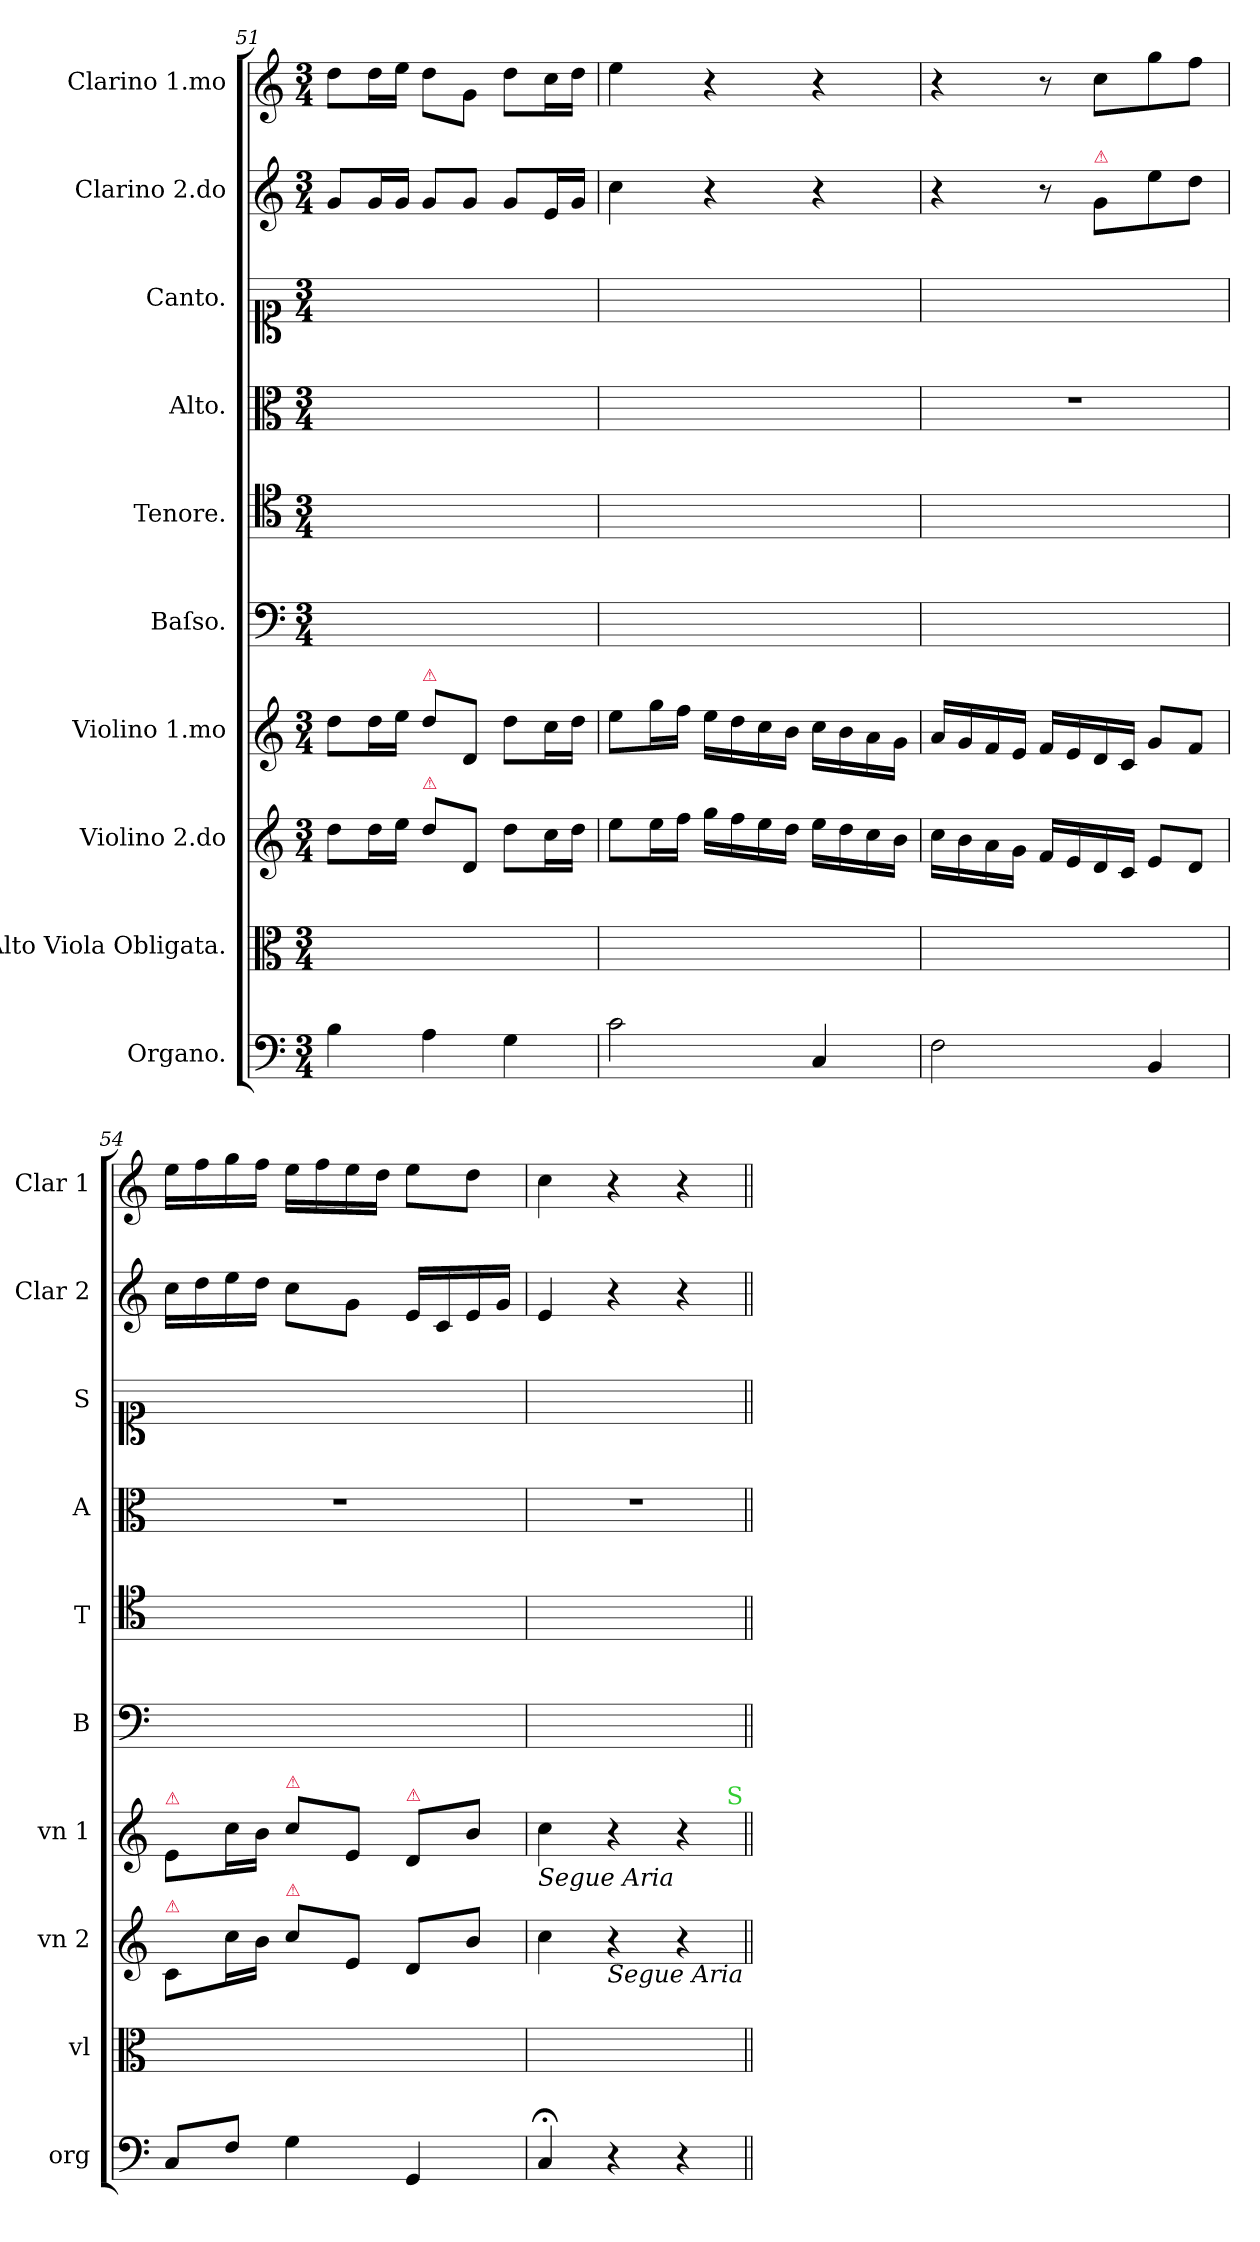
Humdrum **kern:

**kern	**kern	**kern	**kern	**kern	**kern	**kern	**kern	**kern	**kern
*part10	*part9	*part8	*part7	*part6	*part5	*part4	*part3	*part2	*part1
*staff10	*staff9	*staff8	*staff7	*staff6	*staff5	*staff4	*staff3	*staff2	*staff1
*I"Organo.	*I"Alto Viola Obligata.	*I"Violino 2.do	*I"Violino 1.mo	*I"Baſso.	*I"Tenore.	*I"Alto.	*I"Canto.	*I"Clarino 2.do	*I"Clarino 1.mo
*I'org	*I'vl	*I'vn 2	*I'vn 1	*I'B	*I'T	*I'A	*I'S	*I'Clar 2	*I'Clar 1
*clefF4	*clefC3	*clefG2	*clefG2	*clefF4	*clefC4	*clefC3	*clefC1	*clefG2	*clefG2
*k[]	*k[]	*k[]	*k[]	*k[]	*k[]	*k[]	*k[]	*k[]	*k[]
*M3/4	*M3/4	*M3/4	*M3/4	*M3/4	*M3/4	*M3/4	*M3/4	*M3/4	*M3/4
=51	=51	=51	=51	=51	=51	=51	=51	=51	=51
4B\	2.ryy	8dd\L	8dd\L	2.ryy	2.ryy	2.ryy	2.ryy	8g/L	8dd\L
.	.	16dd\L	16dd\L	.	.	.	.	16g/L	16dd\L
.	.	16ee\JJ	16ee\JJ	.	.	.	.	16g/JJ	16ee\JJ
!	!	!	!LO:TX:a:color=crimson:t=⚠	!	!	!	!	!	!
!	!	!LO:TX:a:color=crimson:t=⚠	!	!	!	!	!	!	!
4A\	.	8dd\L	8dd\L	.	.	.	.	8g/L	8dd\L
.	.	8d/J	8d/J	.	.	.	.	8g/J	8g\J
4G\	.	8dd\L	8dd\L	.	.	.	.	8g/L	8dd\L
.	.	16cc\L	16cc\L	.	.	.	.	16e/L	16cc\L
.	.	16dd\JJ	16dd\JJ	.	.	.	.	16g/JJ	16dd\JJ
=52	=52	=52	=52	=52	=52	=52	=52	=52	=52
2c\	2.ryy	8ee\L	8ee\L	2.ryy	2.ryy	2.ryy	2.ryy	4cc\	4ee\
.	.	16ee\L	16gg\L	.	.	.	.	.	.
.	.	16ff\JJ	16ff\JJ	.	.	.	.	.	.
.	.	16gg\LL	16ee\LL	.	.	.	.	4r	4r
.	.	16ff\	16dd\	.	.	.	.	.	.
.	.	16ee\	16cc\	.	.	.	.	.	.
.	.	16dd\JJ	16b\JJ	.	.	.	.	.	.
4C/	.	16ee\LL	16cc\LL	.	.	.	.	4r	4r
.	.	16dd\	16b\	.	.	.	.	.	.
.	.	16cc\	16a\	.	.	.	.	.	.
.	.	16b\JJ	16g\JJ	.	.	.	.	.	.
=53	=53	=53	=53	=53	=53	=53	=53	=53	=53
2F\	2.ryy	16cc\LL	16a/LL	2.ryy	2.ryy	2.r	2.ryy	4r	4r
.	.	16b\	16g/	.	.	.	.	.	.
.	.	16a\	16f/	.	.	.	.	.	.
.	.	16g\JJ	16e/JJ	.	.	.	.	.	.
.	.	16f/LL	16f/LL	.	.	.	.	8r	8r
.	.	16e/	16e/	.	.	.	.	.	.
!	!	!	!	!	!	!	!	!LO:TX:a:color=crimson:t=⚠	!
.	.	16d/	16d/	.	.	.	.	8g/L	8cc\L
.	.	16c/JJ	16c/JJ	.	.	.	.	.	.
4BB/	.	8e/L	8g/L	.	.	.	.	8ee\	8gg\
.	.	8d/J	8f/J	.	.	.	.	8dd\J	8ff\J
=54	=54	=54	=54	=54	=54	=54	=54	=54	=54
!	!	!	!LO:TX:a:color=crimson:t=⚠	!	!	!	!	!	!
!	!	!LO:TX:a:color=crimson:t=⚠	!	!	!	!	!	!	!
8C/L	2.ryy	8c/L	8e/L	2.ryy	2.ryy	2.r	2.ryy	16cc\LL	16ee\LL
.	.	.	.	.	.	.	.	16dd\	16ff\
8F/J	.	16cc\L	16cc\L	.	.	.	.	16ee\	16gg\
.	.	16b\JJ	16b\JJ	.	.	.	.	16dd\JJ	16ff\JJ
!	!	!	!LO:TX:a:color=crimson:t=⚠	!	!	!	!	!	!
!	!	!LO:TX:a:color=crimson:t=⚠	!	!	!	!	!	!	!
4G\	.	8cc/L	8cc\L	.	.	.	.	8cc\L	16ee\LL
.	.	.	.	.	.	.	.	.	16ff\
.	.	8e/J	8e/J	.	.	.	.	8g\J	16ee\
.	.	.	.	.	.	.	.	.	16dd\JJ
!	!	!	!LO:TX:a:color=crimson:t=⚠	!	!	!	!	!	!
4GG/	.	8d/L	8d/L	.	.	.	.	16e/LL	8ee\L
.	.	.	.	.	.	.	.	16c/	.
.	.	8b/J	8b\J	.	.	.	.	16e/	8dd\J
.	.	.	.	.	.	.	.	16g/JJ	.
=55	=55	=55	=55	=55	=55	=55	=55	=55	=55
!	!	!	!LO:TX:b:i:t=Segue Aria	!	!	!	!	!	!
4C;/	2.ryy	4cc\	4cc\	2.ryy	2.ryy	2.r	2.ryy	4e/	4cc\
!	!	!LO:TX:b:i:t=Segue Aria	!	!	!	!	!	!	!
4r	.	4r	4r	.	.	.	.	4r	4r
4r	.	4r	4r	.	.	.	.	4r	4r
!	!	!	!LO:TX:a:color=limegreen:t=S	!	!	!	!	!	!
=||	=||	=||	=||	=||	=||	=||	=||	=||	=||
*-	*-	*-	*-	*-	*-	*-	*-	*-	*-
